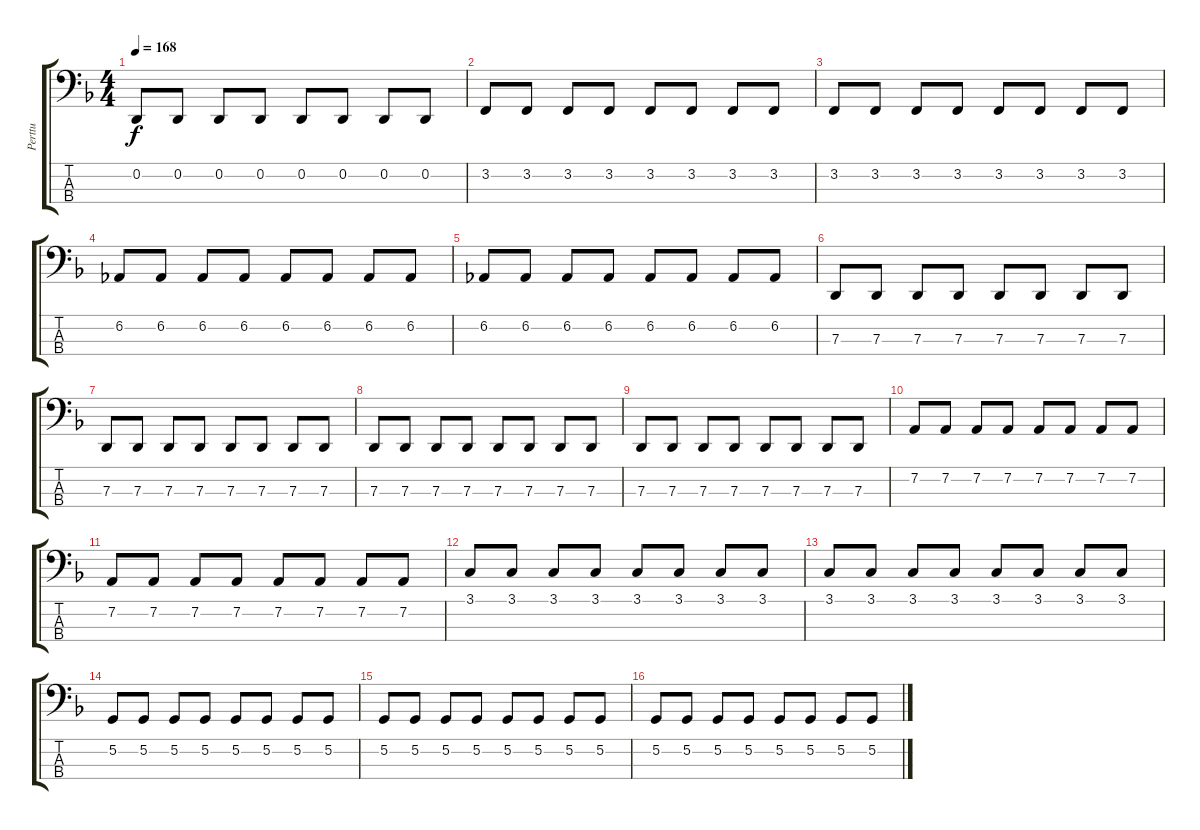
\track ("Perttu" "Perttu") {instrument pizzicatostrings}
\staff {score tabs}
\tuning (A2 D2 G1 C1) {hide}
\ts (4 4)
\tempo 168
\clef f4
\ks f
0.2.8{dy f} 0.2.8 0.2.8 0.2.8 0.2.8 0.2.8 0.2.8 0.2.8 |
3.2.8 3.2.8 3.2.8 3.2.8 3.2.8 3.2.8 3.2.8 3.2.8 |
3.2.8 3.2.8 3.2.8 3.2.8 3.2.8 3.2.8 3.2.8 3.2.8 |
6.2.8 6.2.8 6.2.8 6.2.8 6.2.8 6.2.8 6.2.8 6.2.8 |
6.2.8 6.2.8 6.2.8 6.2.8 6.2.8 6.2.8 6.2.8 6.2.8 |
7.3.8 7.3.8 7.3.8 7.3.8 7.3.8 7.3.8 7.3.8 7.3.8 |
7.3.8 7.3.8 7.3.8 7.3.8 7.3.8 7.3.8 7.3.8 7.3.8 |
7.3.8 7.3.8 7.3.8 7.3.8 7.3.8 7.3.8 7.3.8 7.3.8 |
7.3.8 7.3.8 7.3.8 7.3.8 7.3.8 7.3.8 7.3.8 7.3.8 |
7.2.8 7.2.8 7.2.8 7.2.8 7.2.8 7.2.8 7.2.8 7.2.8 |
7.2.8 7.2.8 7.2.8 7.2.8 7.2.8 7.2.8 7.2.8 7.2.8 |
3.1.8 3.1.8 3.1.8 3.1.8 3.1.8 3.1.8 3.1.8 3.1.8 |
3.1.8 3.1.8 3.1.8 3.1.8 3.1.8 3.1.8 3.1.8 3.1.8 |
5.2.8 5.2.8 5.2.8 5.2.8 5.2.8 5.2.8 5.2.8 5.2.8 |
5.2.8 5.2.8 5.2.8 5.2.8 5.2.8 5.2.8 5.2.8 5.2.8 |
5.2.8 5.2.8 5.2.8 5.2.8 5.2.8 5.2.8 5.2.8 5.2.8
